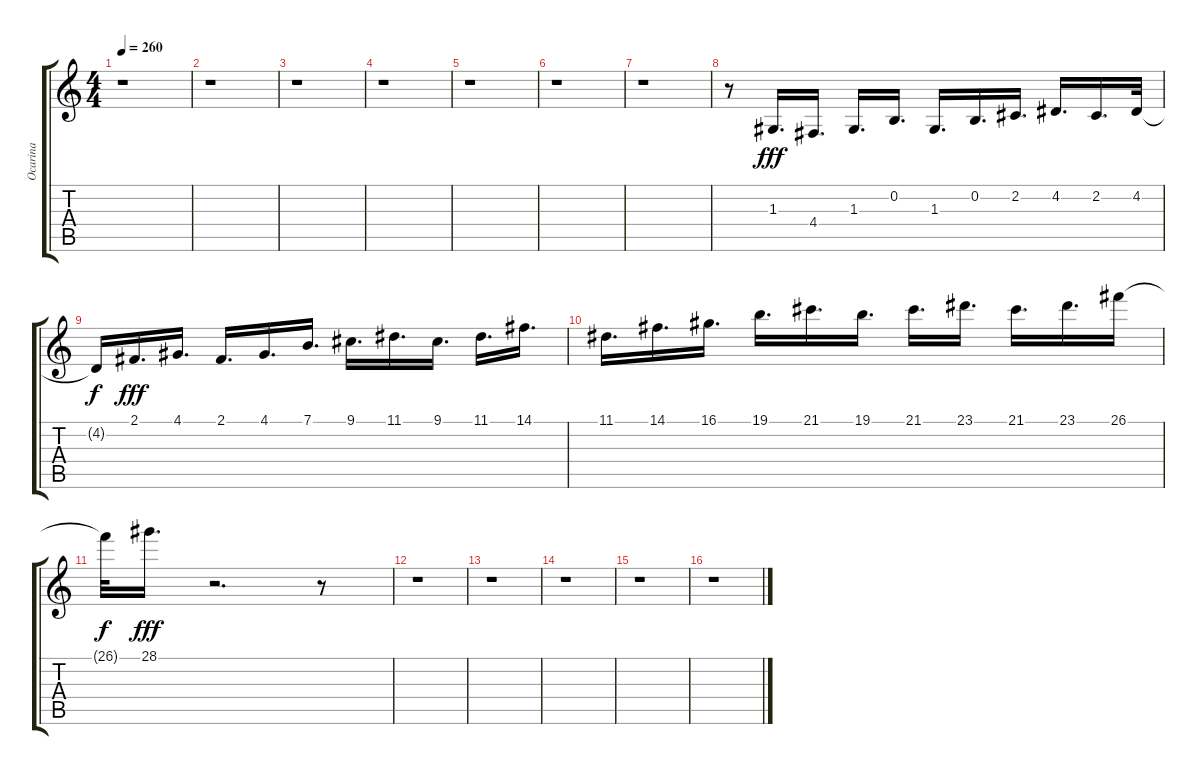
\track ("Ocarina" "Ocarina") {instrument ocarina}
\staff {score tabs}
\tuning (E4 B3 G3 D3 A2 E2) {hide}
\ts (4 4)
\tempo 260
\clef g2
\ks c
r.1{dy fff} |
r.1 |
r.1 |
r.1 |
r.1 |
r.1 |
r.1 |
r.8 1.3.16{d} 4.4.16{d} 1.3.16{d} 0.2.16{d} 1.3.16{d} 0.2.16{d} 2.2.16{d} 4.2.16{d} 2.2.16{d} 4.2.32 |
4.2{t}.16{dy f} 2.1.16{d dy fff} 4.1.16{d} 2.1.16{d} 4.1.16{d} 7.1.16{d} 9.1.16{d} 11.1.16{d} 9.1.16{d} 11.1.16{d} 14.1.16{d} |
11.1.16{d} 14.1.16{d} 16.1.16{d} 19.1.16{d} 21.1.16{d} 19.1.16{d} 21.1.16{d} 23.1.16{d} 21.1.16{d} 23.1.16{d} 26.1.16 |
26.1{t}.32{dy f} 28.1.16{d dy fff} r.2{d} r.8 |
r.1 |
r.1 |
r.1 |
r.1 |
r.1
